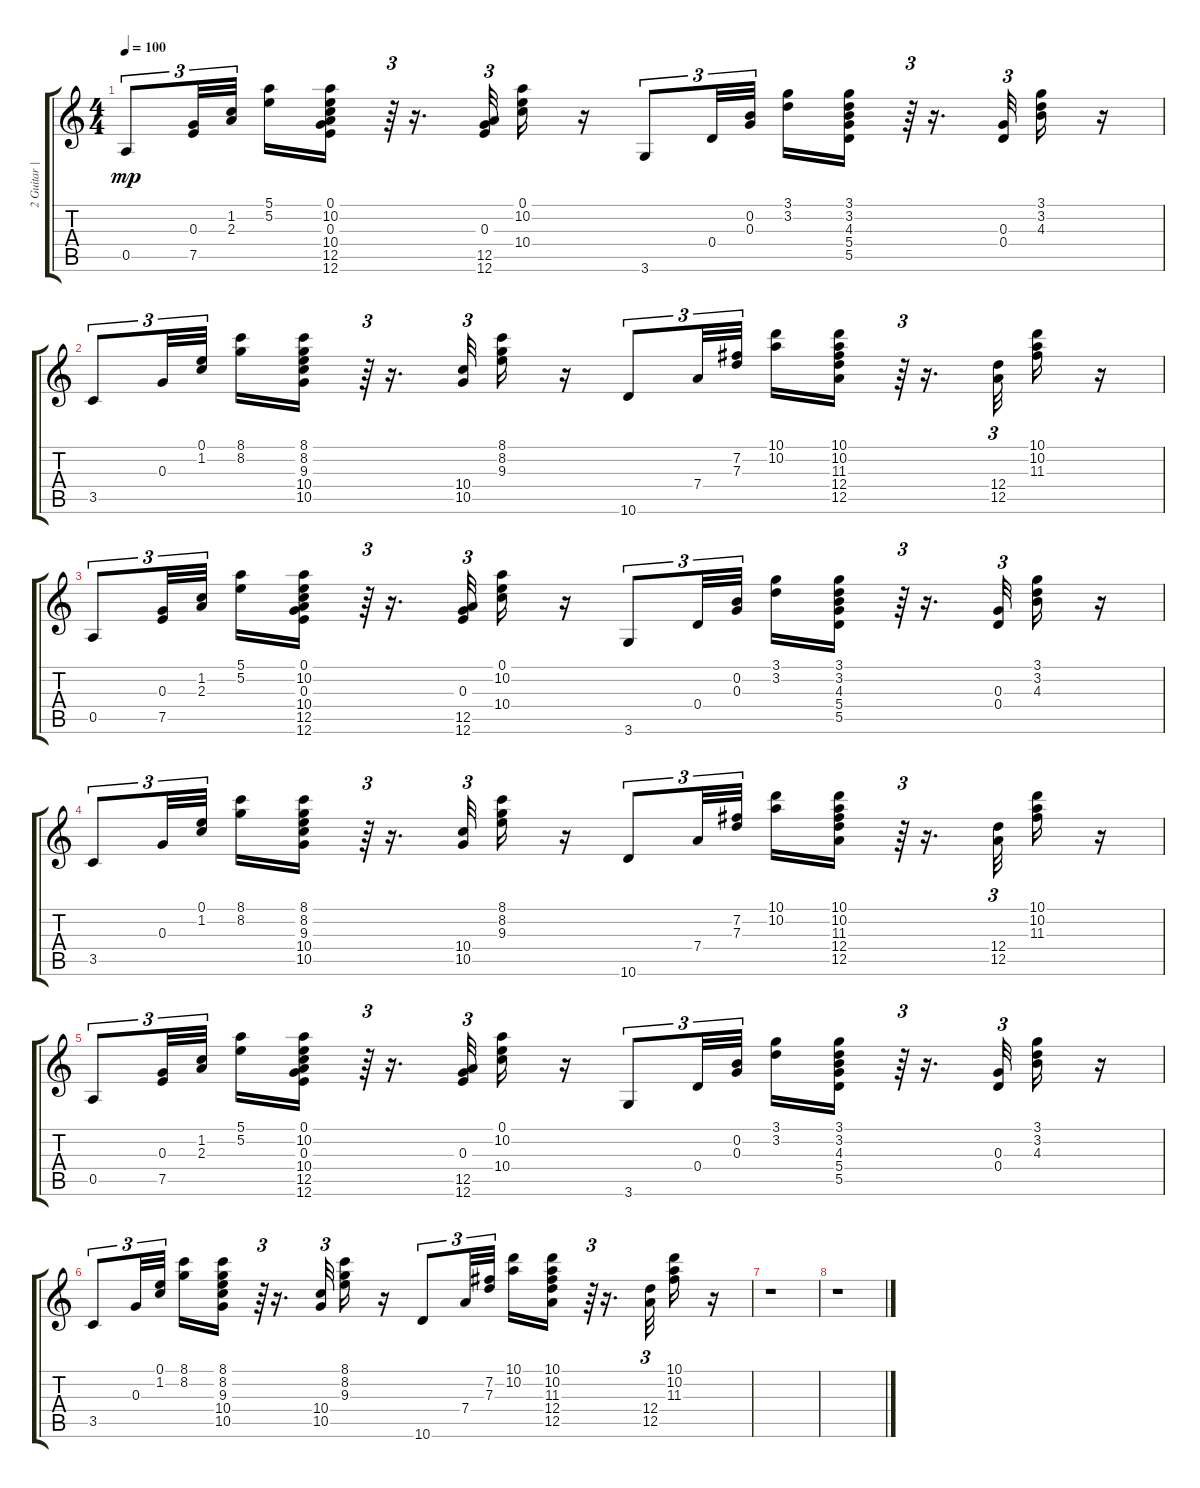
\track ("2 Guitar |||" "2 Guitar |") {instrument acousticguitarsteel}
\staff {score tabs}
\tuning (E4 B3 G3 D3 A2 E2) {hide}
\ts (4 4)
\tempo 100
\clef g2
\ks c
0.5.8{tu (3 2) dy mp} (0.3 7.5).32{tu (3 2)} (1.2 2.3).32{tu (3 2) beam splitsecondary} (5.1 5.2).16 (0.1 10.2 0.3 10.4 12.5 12.6).16 r.64{tu (3 2)} r.16{d} (0.3 12.5 12.6).32{tu (3 2)} (0.1 10.2 10.4).16 r.16 3.6.8{tu (3 2)} 0.4.32{tu (3 2)} (0.2 0.3).32{tu (3 2) beam splitsecondary} (3.1 3.2).16 (3.1 3.2 4.3 5.4 5.5).16 r.64{tu (3 2)} r.16{d} (0.3 0.4).32{tu (3 2)} (3.1 3.2 4.3).16 r.16 |
3.5.8{tu (3 2)} 0.3.32{tu (3 2)} (0.1 1.2).32{tu (3 2) beam splitsecondary} (8.1 8.2).16 (8.1 8.2 9.3 10.4 10.5).16 r.64{tu (3 2)} r.16{d} (10.4 10.5).32{tu (3 2)} (8.1 8.2 9.3).16 r.16 10.6.8{tu (3 2)} 7.4.32{tu (3 2)} (7.2 7.3).32{tu (3 2) beam splitsecondary} (10.1 10.2).16 (10.1 10.2 11.3 12.4 12.5).16 r.64{tu (3 2)} r.16{d} (12.4 12.5).32{tu (3 2)} (10.1 10.2 11.3).16 r.16 |
0.5.8{tu (3 2)} (0.3 7.5).32{tu (3 2)} (1.2 2.3).32{tu (3 2) beam splitsecondary} (5.1 5.2).16 (0.1 10.2 0.3 10.4 12.5 12.6).16 r.64{tu (3 2)} r.16{d} (0.3 12.5 12.6).32{tu (3 2)} (0.1 10.2 10.4).16 r.16 3.6.8{tu (3 2)} 0.4.32{tu (3 2)} (0.2 0.3).32{tu (3 2) beam splitsecondary} (3.1 3.2).16 (3.1 3.2 4.3 5.4 5.5).16 r.64{tu (3 2)} r.16{d} (0.3 0.4).32{tu (3 2)} (3.1 3.2 4.3).16 r.16 |
3.5.8{tu (3 2)} 0.3.32{tu (3 2)} (0.1 1.2).32{tu (3 2) beam splitsecondary} (8.1 8.2).16 (8.1 8.2 9.3 10.4 10.5).16 r.64{tu (3 2)} r.16{d} (10.4 10.5).32{tu (3 2)} (8.1 8.2 9.3).16 r.16 10.6.8{tu (3 2)} 7.4.32{tu (3 2)} (7.2 7.3).32{tu (3 2) beam splitsecondary} (10.1 10.2).16 (10.1 10.2 11.3 12.4 12.5).16 r.64{tu (3 2)} r.16{d} (12.4 12.5).32{tu (3 2)} (10.1 10.2 11.3).16 r.16 |
0.5.8{tu (3 2)} (0.3 7.5).32{tu (3 2)} (1.2 2.3).32{tu (3 2) beam splitsecondary} (5.1 5.2).16 (0.1 10.2 0.3 10.4 12.5 12.6).16 r.64{tu (3 2)} r.16{d} (0.3 12.5 12.6).32{tu (3 2)} (0.1 10.2 10.4).16 r.16 3.6.8{tu (3 2)} 0.4.32{tu (3 2)} (0.2 0.3).32{tu (3 2) beam splitsecondary} (3.1 3.2).16 (3.1 3.2 4.3 5.4 5.5).16 r.64{tu (3 2)} r.16{d} (0.3 0.4).32{tu (3 2)} (3.1 3.2 4.3).16 r.16 |
3.5.8{tu (3 2)} 0.3.32{tu (3 2)} (0.1 1.2).32{tu (3 2) beam splitsecondary} (8.1 8.2).16 (8.1 8.2 9.3 10.4 10.5).16 r.64{tu (3 2)} r.16{d} (10.4 10.5).32{tu (3 2)} (8.1 8.2 9.3).16 r.16 10.6.8{tu (3 2)} 7.4.32{tu (3 2)} (7.2 7.3).32{tu (3 2) beam splitsecondary} (10.1 10.2).16 (10.1 10.2 11.3 12.4 12.5).16 r.64{tu (3 2)} r.16{d} (12.4 12.5).32{tu (3 2)} (10.1 10.2 11.3).16 r.16 |
r.1 |
r.1
